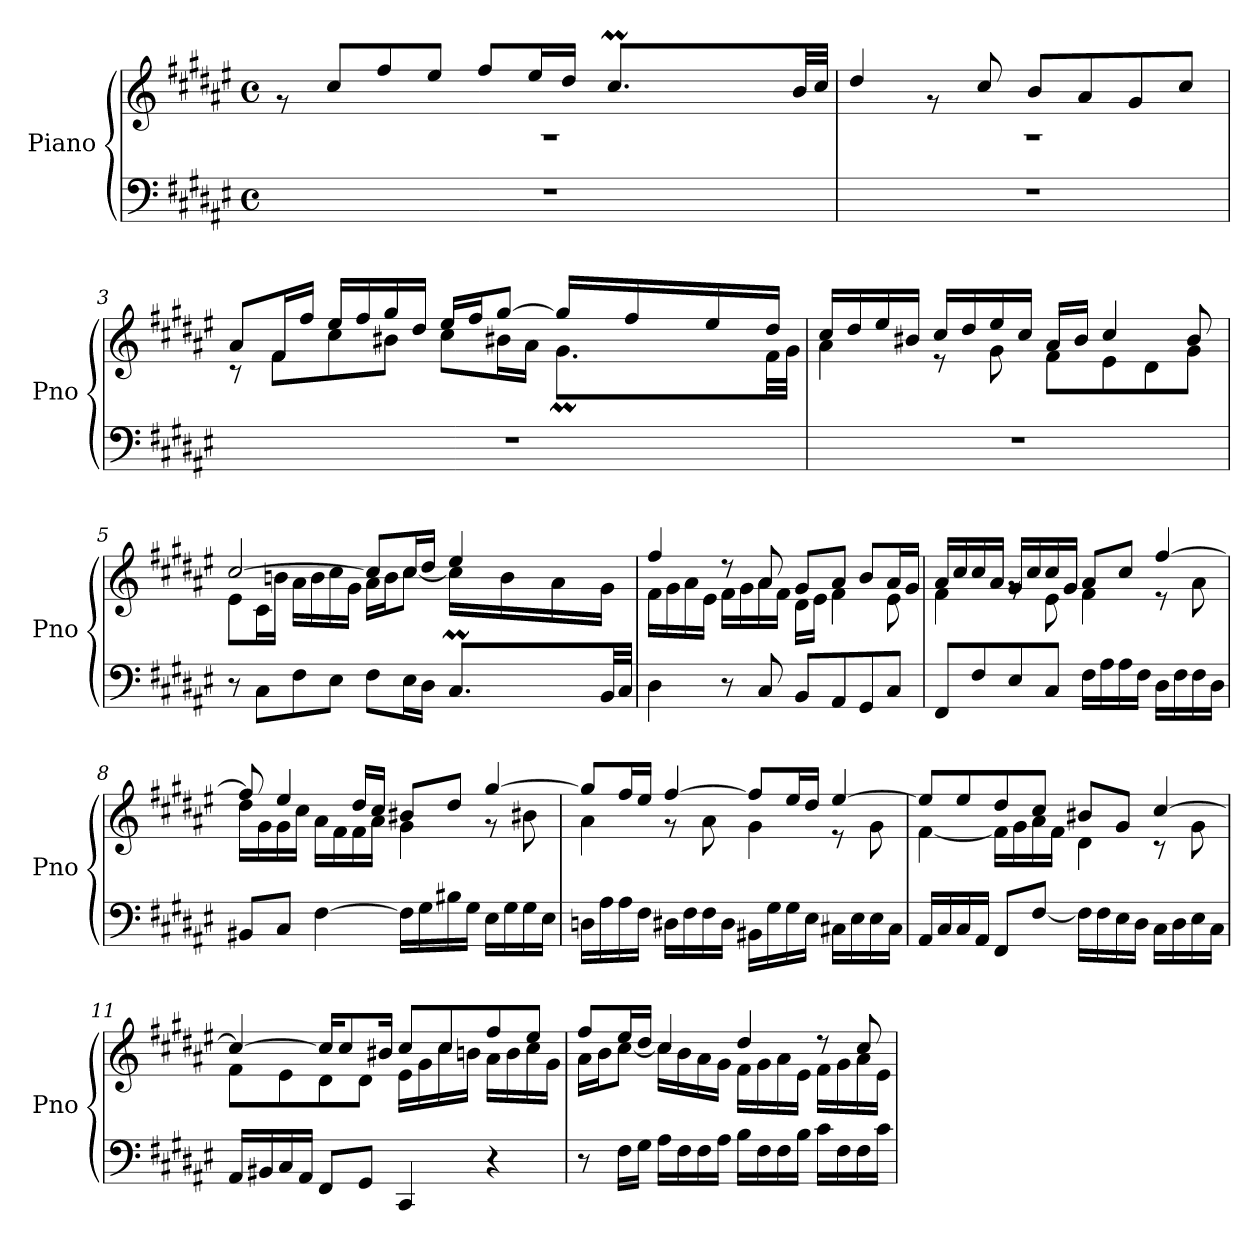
**kern	**kern
*part1	*part1
*staff2	*staff1
*I"Piano	*
*I'Pno	*
*clefF4	*clefG2
*k[f#c#g#d#a#e#]	*k[f#c#g#d#a#e#]
*M4/4	*M4/4
*met(c)	*met(c)
=1	=1
*^	*^
*	*	*	*^
2.ryy	1r	1rA	2.ryy	8r
.	.	.	.	8cc#/L
.	.	.	.	8ff#/
.	.	.	.	8ee#/J
.	.	.	.	8ff#/L
.	.	.	.	16ee#/L
.	.	.	.	16dd#/JJ
*	*	*	*Xtuplet	*
8.ryy	.	.	128%3dd#yy	8.cc#M/L
.	.	.	128%3cc#yy	.
.	.	.	128%3dd#yy	.
.	.	.	128%3cc#yy	.
.	.	.	128%3dd#yy	.
.	.	.	128%3cc#yy	.
.	.	.	128%3dd#yy	.
.	.	.	128%3cc#yy	.
16ryy	.	.	16ryy	32b/LL
.	.	.	.	32cc#/JJJ
*v	*v	*	*	*
*	*	*v	*v
=2	=2	=2
1r	1rA	4dd#/
.	.	8rg
.	.	8cc#/
.	.	8b/L
.	.	8a#/
.	.	8g#/
.	.	8cc#/J
!!LO:LB:g=z
=3	=3	=3
*^	*	*^
2.ryy	1r	8a#/L	8r	2.ryy
.	.	16f#/L	8f#\L	.
.	.	16ff#/JJ	.	.
.	.	16ee#/LL	8cc#\	.
.	.	16ff#/	.	.
.	.	16gg#/	8b#X\J	.
.	.	16dd#/JJ	.	.
.	.	16ee#/LL	8cc#\L	.
.	.	16ff#/J	.	.
.	.	[8gg#/J	16b#X\L	.
.	.	.	16a#\JJ	.
8.ryy	.	16gg#/LL]	8.g#M\L	128%3a#yy
.	.	.	.	128%3g#yy
.	.	.	.	128%3a#yy
.	.	16ff#/	.	.
.	.	.	.	128%3g#yy
.	.	.	.	128%3a#yy
.	.	.	.	128%3g#yy
.	.	16ee#/	.	.
.	.	.	.	128%3a#yy
.	.	.	.	128%3g#yy
16ryy	.	16dd#/JJ	32f#\LL	16ryy
.	.	.	32g#\JJJ	.
*v	*v	*	*	*
*	*	*v	*v
!!LO:LB:g=z
=4	=4	=4
1r	16cc#/LL	4a#\
.	16dd#/	.
.	16ee#/	.
.	16b#X/JJ	.
.	16cc#/LL	8r
.	16dd#/	.
.	16ee#/	8g#\
.	16cc#/JJ	.
.	16a#/LL	8f#\L
.	16b#/JJ	.
.	4cc#/	8e#\
.	.	8d#\
.	8b#/	8g#\J
=5	=5	=5
*^	*	*^
8r	2.ryy	[2cc#/	8e#\L	2.ryy
8C#\L	.	.	16c#\L	.
.	.	.	16bn\JJ	.
8F#\	.	.	16a#\LL	.
.	.	.	16b\	.
8E#\J	.	.	16cc#\	.
.	.	.	16g#\JJ	.
8F#\L	.	8cc#/L]	16a#\LL	.
.	.	.	16b\J	.
16E#\L	.	16cc#/L	[8cc#\J	.
16D#\JJ	.	16dd#/JJ	.	.
*	*Xtuplet	*	*	*
8.C#M/L	128%3D#yy	4ee#/	16cc#\LL]	8.ryy
.	128%3C#yy	.	.	.
.	128%3D#yy	.	.	.
.	.	.	16b\	.
.	128%3C#yy	.	.	.
.	128%3D#yy	.	.	.
.	128%3C#yy	.	.	.
.	.	.	16a#\	.
.	128%3D#yy	.	.	.
.	128%3C#yy	.	.	.
32BB/LL	16ryy	.	16g#\JJ	16ryy
32C#/JJJ	.	.	.	.
*v	*v	*	*	*
*	*	*v	*v
!!LO:LB:g=z
=6	=6	=6
4D#\	4ff#/	16f#\LL
.	.	16g#\
.	.	16a#\
.	.	16e#\JJ
8r	8r	16f#\LL
.	.	16g#\
8C#/	8a#/	16a#\
.	.	16f#\JJ
8BB/L	8g#/L	16d#\LL
.	.	16e#\JJ
8AA#/	8a#/J	4f#\
8GG#/	8b/L	.
8C#/J	16a#/L	8e#\
.	16g#/JJ	.
!!LO:LB:g=z	!!
=7	=7	=7
8FF#/L	16a#/LL	4f#\
.	16cc#/	.
8F#/	16cc#/	.
.	16a#/JJ	.
8E#/	16g#/LL	8rg
.	16cc#/	.
8C#/J	16cc#/	8e#\
.	16g#/JJ	.
16F#\LL	8a#/L	4f#\
16A#\	.	.
16A#\	8cc#/J	.
16F#\JJ	.	.
16D#\LL	[4ff#/	8r
16F#\	.	.
16F#\	.	8a#\
16D#\JJ	.	.
=8	=8	=8
8BB#X/L	8ff#/]	16dd#\LL
.	.	16g#\
8C#/J	4ee#/	16g#\
.	.	16cc#\JJ
[4F#\	.	16a#\LL
.	.	16f#\
.	16dd#/LL	16f#\
.	16cc#/JJ	16a#\JJ
16F#\LL]	8b#X/L	4g#\
16G#\	.	.
16B#X\	8dd#/J	.
16G#\JJ	.	.
16E#\LL	[4gg#/	8r
16G#\	.	.
16G#\	.	8b#X\
16E#\JJ	.	.
!!LO:PB:g=z	!!
=9	=9	=9
16Dni\LL	8gg#/L]	4a#\
16A#\	.	.
16A#\	16ff#/L	.
16F#\JJ	16ee#/JJ	.
16D#\LL	[4ff#/	8r
16F#\	.	.
16F#\	.	8a#\
16D#\JJ	.	.
16BB#X\LL	8ff#/L]	4g#\
16G#\	.	.
16G#\	16ee#/L	.
16E#\JJ	16dd#/JJ	.
16C#X\LL	[4ee#/	8r
16E#\	.	.
16E#\	.	8g#\
16C#\JJ	.	.
!!LO:LB:g=z	!!
=10	=10	=10
16AA#/LL	8ee#/L]	[4f#\
16C#/	.	.
16C#/	8ee#/	.
16AA#/JJ	.	.
8FF#/L	8dd#/	16f#\LL]
.	.	16g#\
[8F#/J	8cc#/J	16a#\
.	.	16f#\JJ
16F#\LL]	8b#X/L	4d#\
16F#\	.	.
16E#\	8g#/J	.
16D#\JJ	.	.
16C#\LL	[4cc#/	8r
16D#\	.	.
16E#\	.	8g#\
16C#\JJ	.	.
=11	=11	=11
16AA#/LL	4cc#/_	8f#\L
16BB#X/	.	.
16C#/	.	8e#\
16AA#/JJ	.	.
8FF#/L	16cc#/KL]	8d#\
.	8cc#/	.
8GG#/J	.	8d#\J
.	16b#X/Jk	.
4CC#/	8cc#/L	16e#\LL
.	.	16g#\
.	8cc#/	16cc#\
.	.	16bn\JJ
4r	8ff#/	16a#\LL
.	.	16b\
.	8ee#/J	16cc#\
.	.	16g#\JJ
!!LO:LB:g=z	!!
=12	=12	=12
8r	8ff#/L	16a#\LL
.	.	16b\J
16F#\LL	16ee#/L	[8cc#\J
16G#\JJ	16dd#/JJ	.
16A#\LL	4cc#/	16cc#\LL]
16F#\	.	16b\
16F#\	.	16a#\
16A#\JJ	.	16g#\JJ
16B\LL	4dd#/	16f#\LL
16F#\	.	16g#\
16F#\	.	16a#\
16B\JJ	.	16e#\JJ
16c#\LL	8r	16f#\LL
16F#\	.	16g#\
16F#\	8cc#/	16a#\
16c#\JJ	.	16e#\JJ
*	*v	*v
=	=
*-	*-
